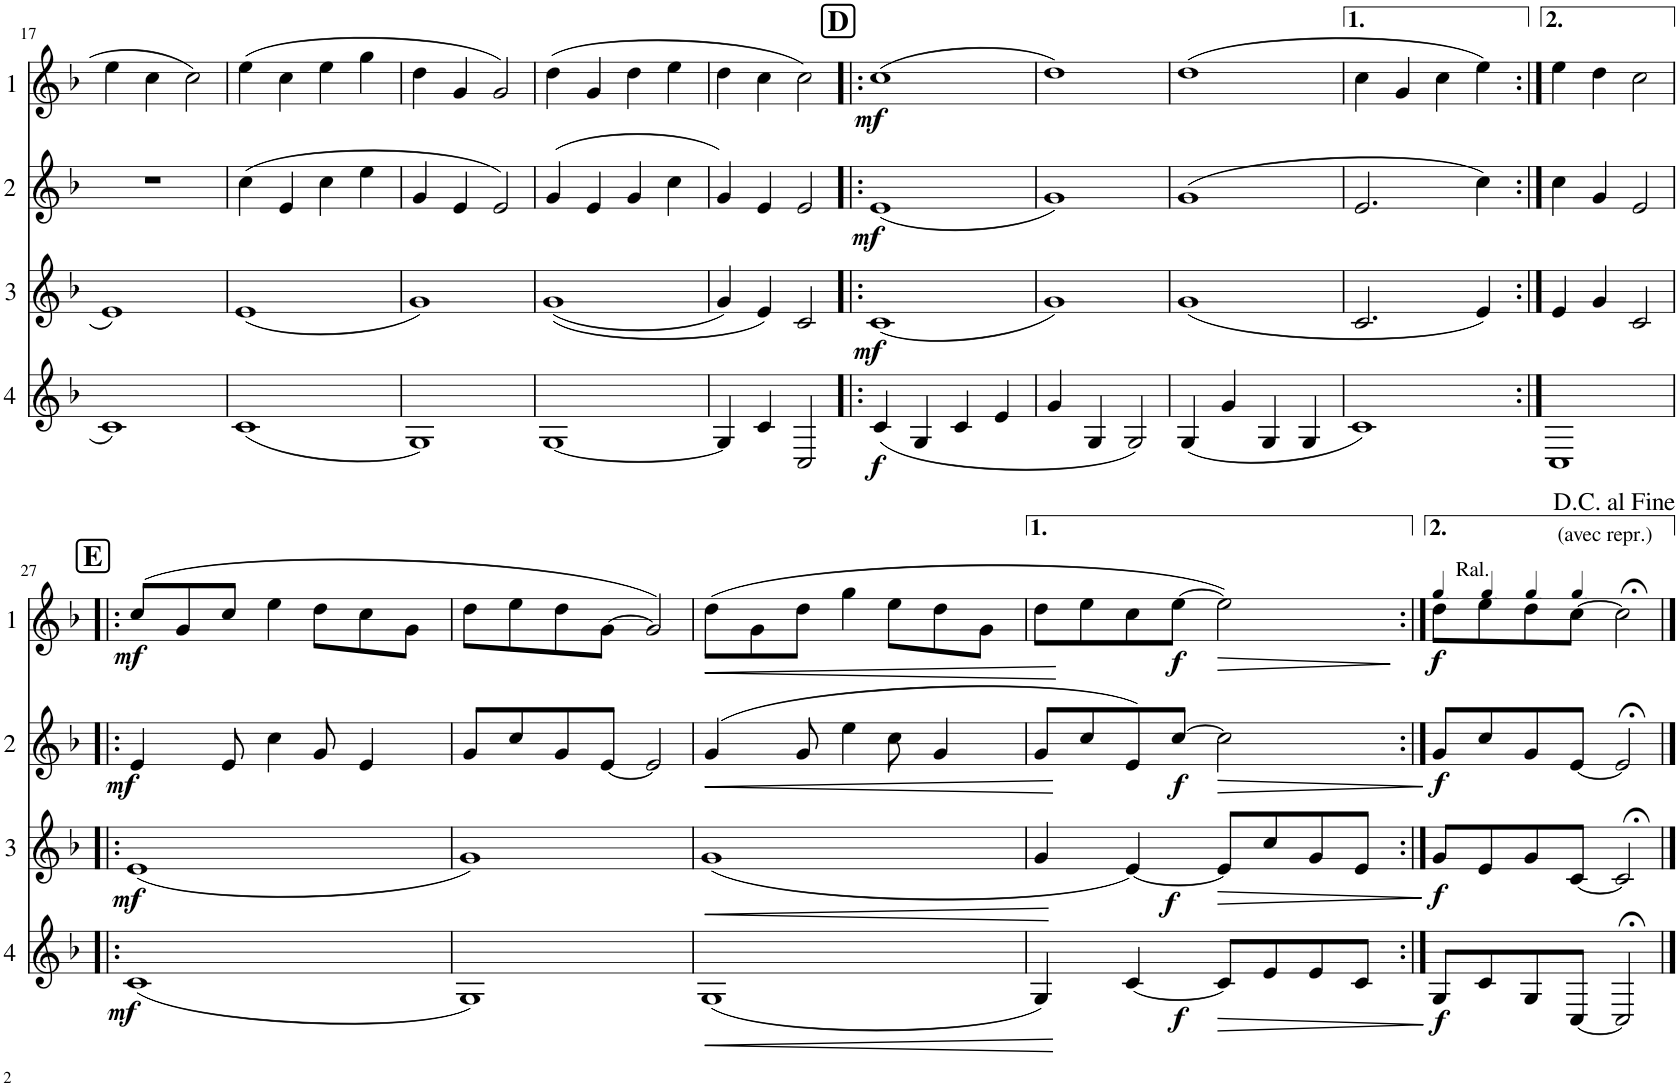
**kern	**dynam	**kern	**dynam	**kern	**dynam	**kern	**dynam
*part4	*part4	*part3	*part3	*part2	*part2	*part1	*part1
*staff4	*staff4	*staff3	*staff3	*staff2	*staff2	*staff1	*staff1
*I"4	*	*I"3	*	*I"2	*	*I"1	*
!!LO:PB:g=z
*clefG2	*	*clefG2	*	*clefG2	*	*clefG2	*
*Trd4c7	*	*Trd4c7	*	*Trd4c7	*	*Trd4c7	*
*k[b-]	*	*k[b-]	*	*k[b-]	*	*k[b-]	*
*M4/4	*	*M4/4	*	*M4/4	*	*M4/4	*
=17	=17	=17	=17	=17	=17	=17	=17
1c	.	1e	.	1r	.	4ee\	.
.	.	.	.	.	.	4cc\	.
.	.	.	.	.	.	2cc\	.
=18	=18	=18	=18	=18	=18	=18	=18
(1c	.	(1e	.	(4cc\	.	(4ee\	.
.	.	.	.	4e/	.	4cc\	.
.	.	.	.	4cc\	.	4ee\	.
.	.	.	.	4ee\	.	4gg\	.
=19	=19	=19	=19	=19	=19	=19	=19
1G)	.	1g)	.	4g/	.	4dd\	.
.	.	.	.	4e/	.	4g/	.
.	.	.	.	2e/)	.	2g/)	.
=20	=20	=20	=20	=20	=20	=20	=20
[1G	.	((1g	.	(4g/	.	(4dd\	.
.	.	.	.	4e/	.	4g/	.
.	.	.	.	4g/	.	4dd\	.
.	.	.	.	4cc\	.	4ee\	.
=21	=21	=21	=21	=21	=21	=21	=21
4G/]	.	4g/)	.	4g/)	.	4dd\	.
4c/	.	4e/)	.	4e/	.	4cc\	.
2C/	.	2c/	.	2e/	.	2cc\)	.
!!LO:REH:place=s1:a:B:cj:fs=14:t=D
=22!|:	=22!|:	=22!|:	=22!|:	=22!|:	=22!|:	=22!|:	=22!|:
!	!LO:DY:b	!	!LO:DY:b	!	!LO:DY:b	!	!LO:DY:b
(4c/	f	(1c	mf	(1e	mf	(1cc	mf
4G/	.	.	.	.	.	.	.
4c/	.	.	.	.	.	.	.
4e/	.	.	.	.	.	.	.
=23	=23	=23	=23	=23	=23	=23	=23
4g/	.	1g)	.	1g)	.	1dd)	.
4G/	.	.	.	.	.	.	.
2G/)	.	.	.	.	.	.	.
=24	=24	=24	=24	=24	=24	=24	=24
(4G/	.	(1g	.	(1g	.	(1dd	.
4g/	.	.	.	.	.	.	.
4G/	.	.	.	.	.	.	.
4G/	.	.	.	.	.	.	.
=25	=25	=25	=25	=25	=25	=25	=25
1c)	.	2.c/	.	2.e/	.	4cc\	.
.	.	.	.	.	.	4g/	.
.	.	.	.	.	.	4cc\	.
.	.	4e/)	.	4cc\)	.	4ee\)	.
=26:|!	=26:|!	=26:|!	=26:|!	=26:|!	=26:|!	=26:|!	=26:|!
1C	.	4e/	.	4cc\	.	4ee\	.
.	.	4g/	.	4g/	.	4dd\	.
.	.	2c/	.	2e/	.	2cc\	.
!!LO:LB:g=z
!!LO:REH:place=s1:a:B:cj:fs=14:t=E
=27!|:	=27!|:	=27!|:	=27!|:	=27!|:	=27!|:	=27!|:	=27!|:
!	!LO:DY:b	!	!LO:DY:b	!	!LO:DY:b	!	!LO:DY:b
(1c	mf	(1e	mf	4e/	mf	(8cc/L	mf
.	.	.	.	.	.	8g/	.
.	.	.	.	8e/	.	8cc/J	.
.	.	.	.	4cc\	.	4ee\	.
.	.	.	.	8g/	.	8dd\L	.
.	.	.	.	4e/	.	8cc\	.
.	.	.	.	.	.	8g\J	.
=28	=28	=28	=28	=28	=28	=28	=28
1G)	.	1g)	.	8g/L	.	8dd\L	.
.	.	.	.	8cc/	.	8ee\	.
.	.	.	.	8g/	.	8dd\	.
.	.	.	.	[8e/J	.	[8g\J	.
.	.	.	.	2e/]	.	2g/])	.
=29	=29	=29	=29	=29	=29	=29	=29
!	!LO:HP:b	!	!LO:HP:b	!	!LO:HP:b	!	!LO:HP:b
(1G	<	(1g	<	(4g/	<	(8dd\L	<
.	.	.	.	.	.	8g\	.
.	.	.	.	8g/	.	8dd\J	.
.	.	.	.	4ee\	.	4gg\	.
.	.	.	.	8cc\	.	8ee\L	.
.	.	.	.	4g/	.	8dd\	.
.	.	.	.	.	.	8g\J	.
.	[	.	[	.	[	.	[
=30	=30	=30	=30	=30	=30	=30	=30
*^	*	*^	*	*	*	*	*
4G/)	4.ryy	.	4g/	4.ryy	.	8g/L	.	8dd\L	.
.	.	.	.	.	.	8cc/	.	8ee\	.
[4c/	.	.	[4e/)	.	.	8e/)	.	8cc\	.
!	!	!LO:DY:b	!	!	!LO:DY:b	!	!LO:DY:b	!	!LO:DY:b
.	2ryy	f	.	2ryy	f	[8cc/J	f	[8ee\J	f
!	!	!LO:HP:b	!	!	!LO:HP:b	!	!LO:HP:b	!	!LO:HP:b
8c/L]	.	>	8e/L]	.	>	2cc\]	>	2ee\])	>
8e/	.	.	8cc/	.	.	.	.	.	.
8e/	.	.	8g/	.	.	.	.	.	.
8c/J	8ryy	.	8e/J	8ryy	.	.	.	.	.
.	.	]	.	.	]	.	]	.	]
*v	*v	*	*	*	*	*	*	*	*
*	*	*v	*v	*	*	*	*	*
=31:|!	=31:|!	=31:|!	=31:|!	=31:|!	=31:|!	=31:|!	=31:|!
*	*	*	*	*	*	*MM80	*
*^	*	*^	*	*	*	*	*
!	!	!	!	!	!	!	!	!LO:TX:a:t=Ral.	!
!	!	!LO:DY:b	!	!	!LO:DY:b	!	!LO:DY:b	!	!LO:DY:b
*v	*v	*	*	*	*	*	*	*	*
*	*	*v	*v	*	*	*	*	*
8G/L	f	8g/L	f	8g/L	f	8dd\L	f
*	*	*	*	*	*	*MM70	*
8c/	.	8e/	.	8cc/	.	8ee\	.
*	*	*	*	*	*	*MM60	*
8G/	.	8g/	.	8g/	.	8dd\	.
*	*	*	*	*	*	*MM50	*
[8C/J	.	[8c/J	.	[8e/J	.	[8cc\J	.
!	!	!	!	!	!	!LO:TX:a:t=(avec repr.)	!
2C;</]	.	2c;</]	.	2e;</]	.	2cc;<\]	.
==	==	==	==	==	==	==	==
*-	*-	*-	*-	*-	*-	*-	*-
